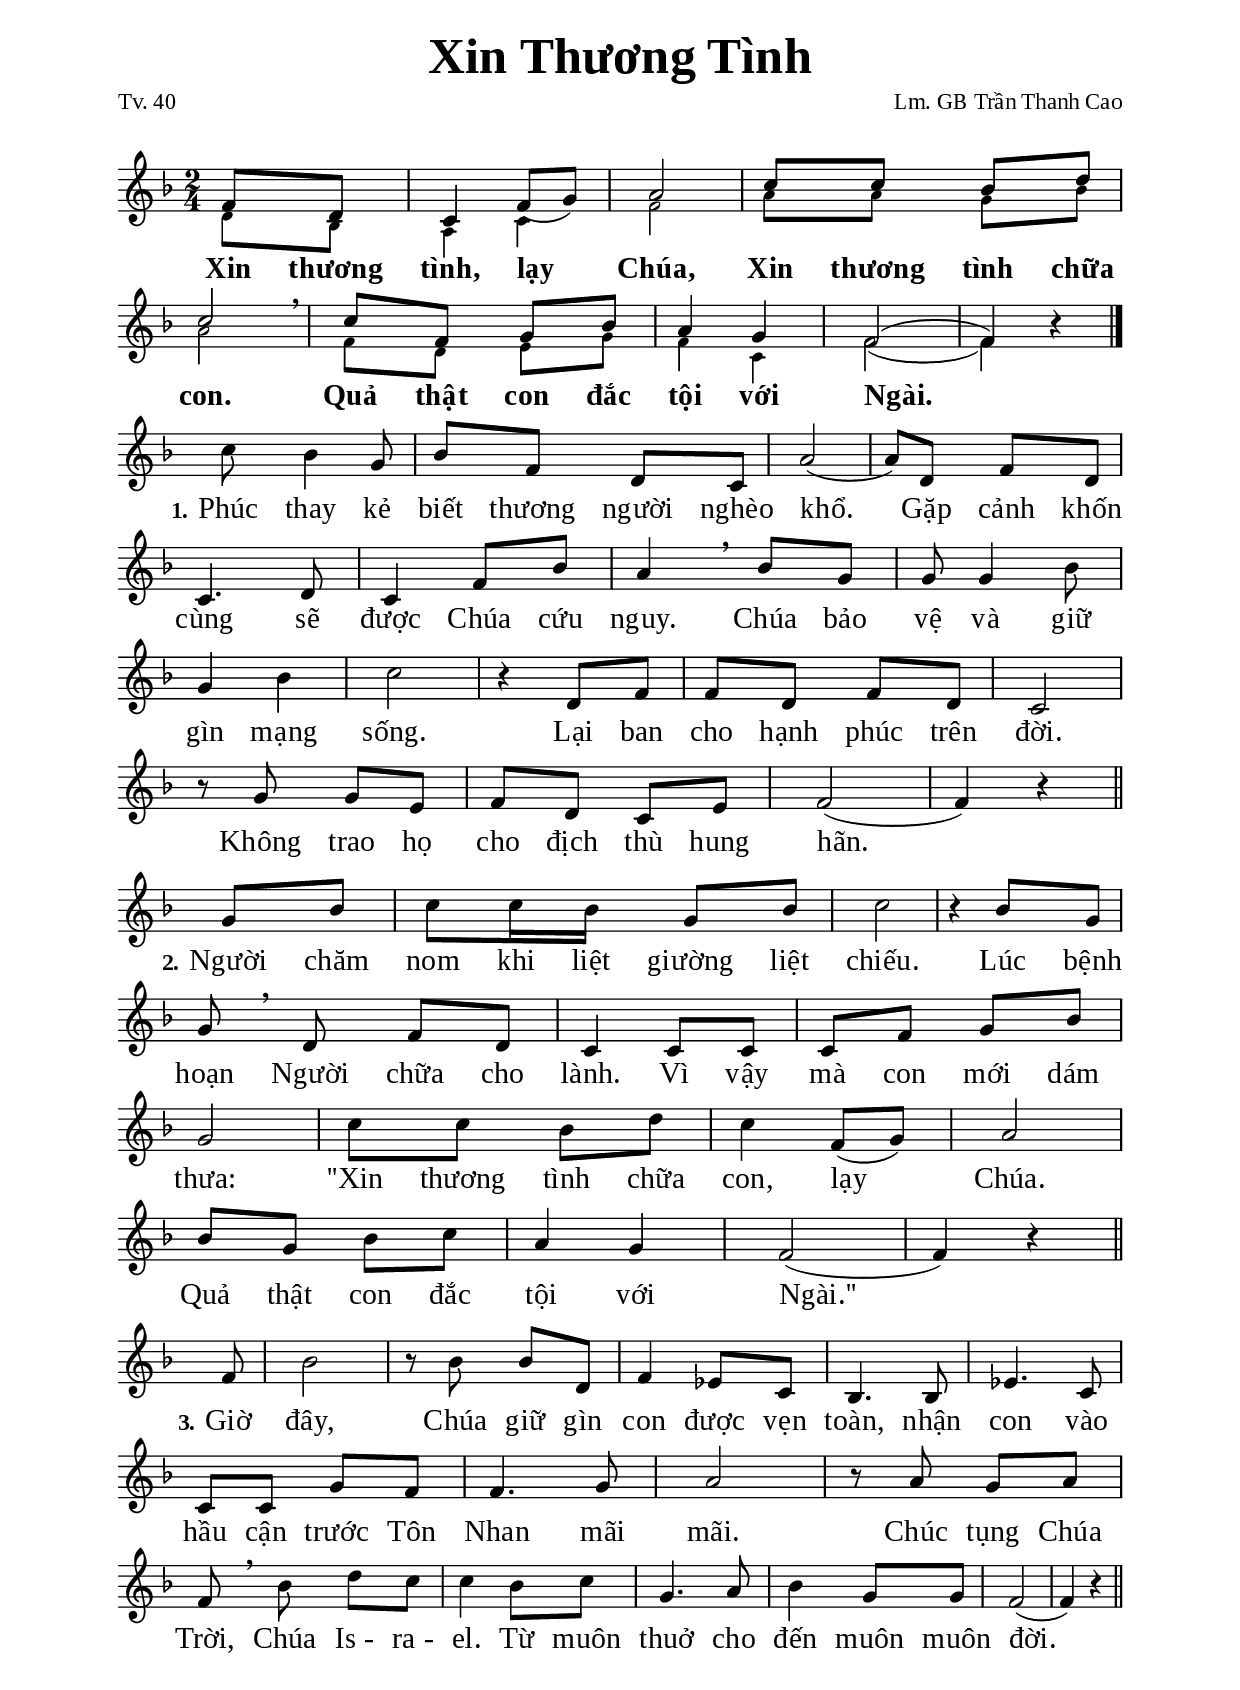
% Cài đặt chung
\version "2.22.1"
\include "english.ly"

\header {
  title = \markup { \fontsize #3 "Xin Thương Tình" }
  poet = "Tv. 40"
  composer = "Lm. GB Trần Thanh Cao"
  arranger = " "
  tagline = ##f
}

\paper {
  #(set-paper-size "a4")
  top-margin = 10\mm
  bottom-margin = 10\mm
  left-margin = 20\mm
  right-margin = 20\mm
  indent = #0
  #(define fonts
    (make-pango-font-tree
      "Liberation Serif"
      "Liberation Serif"
      "Liberation Serif"
      (/ 20 20)))
  page-count = #1
}

% Nhạc điệp khúc
nhacDiepKhucSop = \relative c' {
  \partial 4 f8 d |
  c4 f8 _(g) |
  a2 |
  c8 c bf d |
  c2 \breathe |
  c8 f, g bf |
  a4 g |
  f2 ( |
  f4) r \bar "|."
}

nhacDiepKhucBas = \relative c' {
  \partial 4 d8 bf |
  a4 c |
  f2 |
  a8 a g bf |
  a2 |
  f8 d e g |
  f4 c |
  f2 ( |
  f4) r
}

% Nhạc phiên khúc
nhacPhienKhucMot = \relative c'' {
  c8 bf4 g8 |
  bf f d c |
  a'2 ( |
  a8) d, f d |
  c4. d8 |
  c4 f8 bf |
  a4 \breathe bf8 g |
  g g4 bf8 |
  g4 bf |
  c2 |
  r4 d,8 f |
  f d f d |
  c2 |
  r8 g' g e |
  f d c e |
  f2 ( 
  f4) r \bar "||"
}

nhacPhienKhucHai = \relative c'' {
  \partial 4 g8 bf |
  c c16 bf g8 bf |
  c2 |
  r4 bf8 g |
  g \breathe d f d |
  c4 c8 c |
  c f g bf |
  g2 |
  c8 c bf d |
  c4 f,8 (g) 
  a2 |
  bf8 g bf c |
  a4 g |
  f2 ( |
  f4) r \bar "||"
}

nhacPhienKhucBa = \relative c' {
  \partial 8 f8 |
  bf2 |
  r8 bf8 bf d, |
  f4 ef8 c |
  bf4. bf8 |
  ef4. c8 |
  c c g' f |
  f4. g8 |
  a2 |
  r8 a g a |
  f8 \breathe bf d c |
  c4 bf8 c |
  g4. a8 |
  bf4 g8 g |
  f2 ( |
  f4) r \bar "||"
}

% Lời điệp khúc
loiDiepKhuc = \lyricmode {
  Xin thương tình, lạy Chúa,
  Xin thương tình chữa con.
  Quả thật con đắc tội với Ngài.
}

% Lời phiên khúc
loiPhienKhucMot = \lyricmode {
  \set stanza = #"1."
  Phúc thay kẻ biết thương người nghèo khổ.
  Gặp cảnh khốn cùng sẽ được Chúa cứu nguy.
  Chúa bảo vệ và giữ gìn mạng sống.
  Lại ban cho hạnh phúc trên đời.
  Không trao họ cho địch thù hung hãn.
}

loiPhienKhucHai = \lyricmode {
  \set stanza = #"2."
  Người chăm nom khi liệt giường liệt chiếu.
  Lúc bệnh hoạn Người chữa cho lành.
  Vì vậy mà con mới dám thưa:
  ''Xin thương tình chữa con, lạy Chúa.
  Quả thật con đắc tội với Ngài.''
}

loiPhienKhucBa = \lyricmode {
  \set stanza = #"3."
  Giờ đây, Chúa giữ gìn con được vẹn toàn,
  nhận con vào hầu cận trước Tôn Nhan mãi mãi.
  Chúc tụng Chúa Trời,
  Chúa "Is -" "ra -" el.
  Từ muôn thuở cho đến muôn muôn đời.
}


% Dàn trang
\score {
  \new ChoirStaff <<
    \new Staff = diepKhuc \with {
        \consists "Merge_rests_engraver"
        %\magnifyStaff #(magstep +1)
      }
      <<
      \new Voice = beSop {
        \voiceOne \key f \major \time 2/4 \nhacDiepKhucSop
      }
      \new Voice = beBas {
        \override NoteHead.font-size = #-2
        \voiceTwo \key f \major \time 2/4 \nhacDiepKhucBas
      }
    >>
    \new Lyrics \lyricsto beSop \loiDiepKhuc
  >>
  \layout {
    \override Lyrics.LyricText.font-series = #'bold
    \override Lyrics.LyricText.font-size = #+2.5
    \override Lyrics.LyricSpace.minimum-distance = #3.5
    \override Score.BarNumber.break-visibility = ##(#f #f #f)
    \override Score.SpacingSpanner.uniform-stretching = ##t
  }
}

\score {
  \new ChoirStaff <<
    \new Staff = phienKhuc \with {
        %\magnifyStaff #(magstep +1)
      }
      <<
      \new Voice = beSop {
        \key f \major \time 2/4 \nhacPhienKhucMot
      }
    >>
    \new Lyrics \lyricsto beSop \loiPhienKhucMot
  >>
  \layout {
    \override Staff.TimeSignature.transparent = ##t
    \override Lyrics.LyricText.font-size = #+2.5
    \override Lyrics.LyricSpace.minimum-distance = #2.5
    \override Score.BarNumber.break-visibility = ##(#f #f #f)
    \override Score.SpacingSpanner.uniform-stretching = ##t
  }
}

\score {
  \new ChoirStaff <<
    \new Staff = phienKhuc \with {
        %\magnifyStaff #(magstep +1)
      }
      <<
      \new Voice = beSop {
        \key f \major \time 2/4 \nhacPhienKhucHai
      }
    >>
    \new Lyrics \lyricsto beSop \loiPhienKhucHai
  >>
  \layout {
    \override Staff.TimeSignature.transparent = ##t
    \override Lyrics.LyricText.font-size = #+2.5
    \override Lyrics.LyricSpace.minimum-distance = #3.5
    \override Score.BarNumber.break-visibility = ##(#f #f #f)
    \override Score.SpacingSpanner.uniform-stretching = ##t
  }
}

\score {
  \new ChoirStaff <<
    \new Staff = phienKhuc \with {
        %\magnifyStaff #(magstep +1)
      }
      <<
      \new Voice = beSop {
        \key f \major \time 2/4 \nhacPhienKhucBa
      }
    >>
    \new Lyrics \lyricsto beSop \loiPhienKhucBa
  >>
  \layout {
    \override Staff.TimeSignature.transparent = ##t
    \override Lyrics.LyricText.font-size = #+2.5
    \override Lyrics.LyricSpace.minimum-distance = #1.7
    \override Score.BarNumber.break-visibility = ##(#f #f #f)
    \override Score.SpacingSpanner.uniform-stretching = ##t
  }
}	
